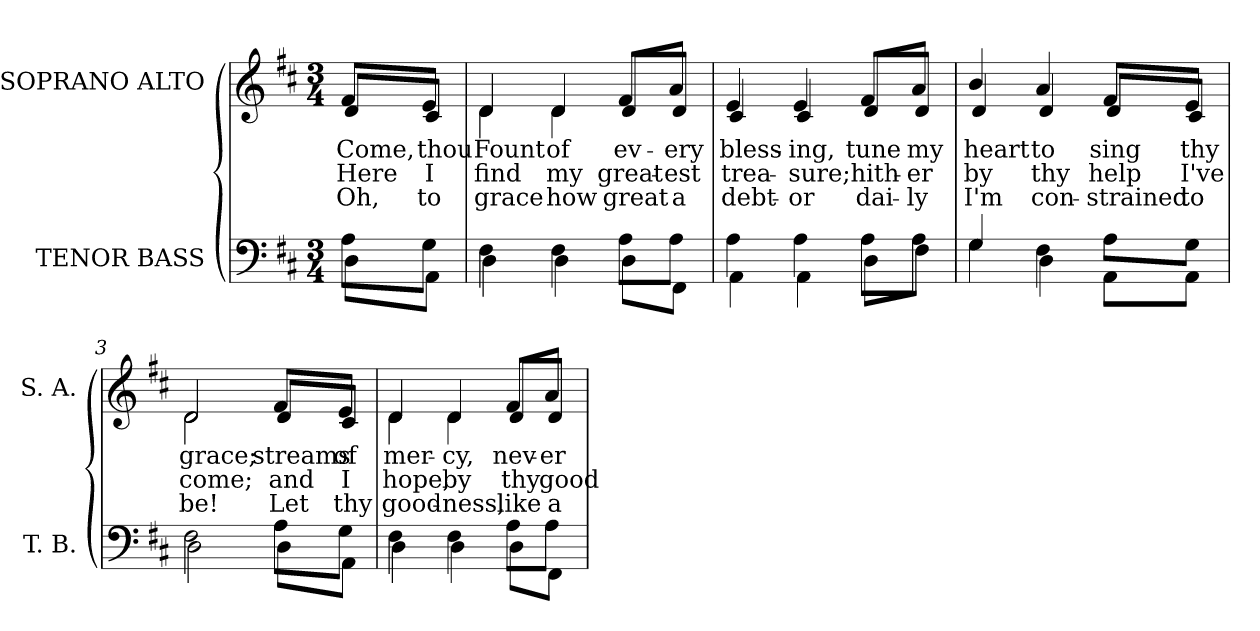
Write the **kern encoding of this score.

**kern	**kern	**text	**text	**text
*part2	*part1	*part1	*part1	*part1
*staff2	*staff1	*staff1	*staff1	*staff1
*I"TENOR BASS	*I"SOPRANO ALTO	*	*	*
*I'T. B.	*I'S. A.	*	*	*
!!LO:PB:g=z
*clefF4	*clefG2	*	*	*
*k[f#c#]	*k[f#c#]	*	*	*
*D:	*D:	*	*	*
*M3/4	*M3/4	*	*	*
=	=	=	=	=
*^	*	*	*	*
!	!	!LO:TX:b:cj:t=1	!	!	!
!	!	!LO:TX:b:cj:t=2	!	!	!
!	!	!LO:TX:b:cj:t=3	!	!	!
!	!	!	!LO:LY:b:color=#000000	!LO:LY:b:color=#000000	!LO:LY:b:color=#000000
*	*	*^	*	*	*
8Ai\L	8Di\L	8f#i/L	8di/L	Come,	Here	Oh,
!	!	!	!	!LO:LY:b:color=#000000	!LO:LY:b:color=#000000	!LO:LY:b:color=#000000
8Gi\J	8AAi\J	8ei/J	8c#i/J	thou	I	to
=	=	=	=	=	=	=
!	!	!	!	!LO:LY:b:color=#000000	!LO:LY:b:color=#000000	!LO:LY:b:color=#000000
4F#i\	4Di\	4di/	4di\	Fount	find	grace
!	!	!	!	!LO:LY:b:color=#000000	!LO:LY:b:color=#000000	!LO:LY:b:color=#000000
4F#i\	4Di\	4di/	4di\	of	my	how
!	!	!	!	!LO:LY:b:color=#000000	!LO:LY:b:color=#000000	!LO:LY:b:color=#000000
8Ai\L	8Di\L	8f#i/L	8di/L	ev-	great-	great
!	!	!	!	!LO:LY:b:color=#000000	!LO:LY:b:color=#000000	!LO:LY:b:color=#000000
8Ai\J	8FF#i\J	8ai/J	8di/J	-ery	-est	a
=1	=1	=1	=1	=1	=1	=1
!	!	!	!	!LO:LY:b:color=#000000	!LO:LY:b:color=#000000	!LO:LY:b:color=#000000
4Ai\	4AAi\	4ei/	4c#i/	bless-	trea-	debt-
!	!	!	!	!LO:LY:b:color=#000000	!LO:LY:b:color=#000000	!LO:LY:b:color=#000000
4Ai\	4AAi\	4ei/	4c#i/	-ing,	-sure;	-or
!	!	!	!	!LO:LY:b:color=#000000	!LO:LY:b:color=#000000	!LO:LY:b:color=#000000
8Ai\L	8Di\L	8f#i/L	8di/L	tune	hith-	dai-
!	!	!	!	!LO:LY:b:color=#000000	!LO:LY:b:color=#000000	!LO:LY:b:color=#000000
8Ai\J	8F#i\J	8ai/J	8di/J	my	-er	-ly
=2	=2	=2	=2	=2	=2	=2
!	!	!	!	!LO:LY:b:color=#000000	!LO:LY:b:color=#000000	!LO:LY:b:color=#000000
4Gi/	4Gi\	4bi/	4di/	heart	by	I'm
!	!	!	!	!LO:LY:b:color=#000000	!LO:LY:b:color=#000000	!LO:LY:b:color=#000000
4F#i\	4Di\	4ai/	4di/	to	thy	con-
!	!	!	!	!LO:LY:b:color=#000000	!LO:LY:b:color=#000000	!LO:LY:b:color=#000000
8Ai\L	8AAi\L	8f#i/L	8di/L	sing	help	-strained
!	!	!	!	!LO:LY:b:color=#000000	!LO:LY:b:color=#000000	!LO:LY:b:color=#000000
8Gi\J	8AAi\J	8ei/J	8c#i/J	thy	I've	to
!!LO:LB:g=z	!!
=3	=3	=3	=3	=3	=3	=3
!	!	!	!	!LO:LY:b:color=#000000	!LO:LY:b:color=#000000	!LO:LY:b:color=#000000
2F#i\	2Di\	2di/	2di\	grace;	come;	be!
!	!	!	!	!LO:LY:b:color=#000000	!LO:LY:b:color=#000000	!LO:LY:b:color=#000000
8Ai\L	8Di\L	8f#i/L	8di/L	streams	and	Let
!	!	!	!	!LO:LY:b:color=#000000	!LO:LY:b:color=#000000	!LO:LY:b:color=#000000
8Gi\J	8AAi\J	8ei/J	8c#i/J	of	I	thy
=4	=4	=4	=4	=4	=4	=4
!	!	!	!	!LO:LY:b:color=#000000	!LO:LY:b:color=#000000	!LO:LY:b:color=#000000
4F#i\	4Di\	4di/	4di\	mer-	hope,	good-
!	!	!	!	!LO:LY:b:color=#000000	!LO:LY:b:color=#000000	!LO:LY:b:color=#000000
4F#i\	4Di\	4di/	4di\	-cy,	by	-ness,
!	!	!	!	!LO:LY:b:color=#000000	!LO:LY:b:color=#000000	!LO:LY:b:color=#000000
8Ai\L	8Di\L	8f#i/L	8di/L	nev-	thy	like
!	!	!	!	!LO:LY:b:color=#000000	!LO:LY:b:color=#000000	!LO:LY:b:color=#000000
8Ai\J	8FF#i\J	8ai/J	8di/J	-er	good	a
*v	*v	*	*	*	*	*
*	*v	*v	*	*	*
=	=	=	=	=
*-	*-	*-	*-	*-
